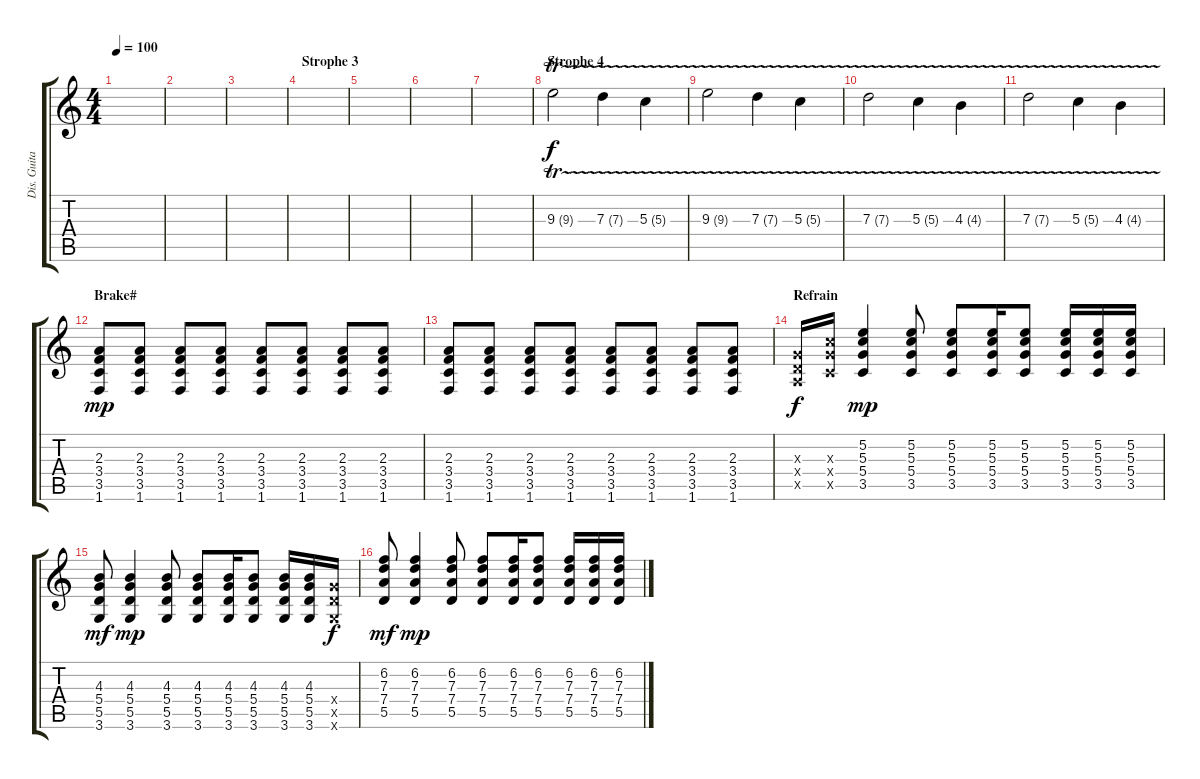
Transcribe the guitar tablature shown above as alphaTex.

\track ("Dis. Guitar" "Dis. Guita") {instrument overdrivenguitar}
\staff {score tabs}
\tuning (E4 B3 G3 D3 A2 E2) {hide}
\ts (4 4)
\tempo 100
\clef g2
\ks c
|
|
|
\section ("" "Strophe 3")
|
|
|
|
\section ("" "Strophe 4")
9.3{tr (9 16)}.2{dy f volume 9} 7.3{tr (7 16)}.4 5.3{tr (5 16)}.4 |
9.3{tr (9 16)}.2 7.3{tr (7 16)}.4 5.3{tr (5 16)}.4 |
7.3{tr (7 16)}.2 5.3{tr (5 16)}.4 4.3{tr (4 16)}.4 |
7.3{tr (7 16)}.2 5.3{tr (5 16)}.4 4.3{tr (4 16)}.4 |
\section ("" "Brake#")
(2.3 3.4 3.5 1.6).8{dy mp} (2.3 3.4 3.5 1.6).8 (2.3 3.4 3.5 1.6).8 (2.3 3.4 3.5 1.6).8 (2.3 3.4 3.5 1.6).8 (2.3 3.4 3.5 1.6).8 (2.3 3.4 3.5 1.6).8 (2.3 3.4 3.5 1.6).8 |
(2.3 3.4 3.5 1.6).8 (2.3 3.4 3.5 1.6).8 (2.3 3.4 3.5 1.6).8 (2.3 3.4 3.5 1.6).8 (2.3 3.4 3.5 1.6).8 (2.3 3.4 3.5 1.6).8{volume 11} (2.3 3.4 3.5 1.6).8{volume 12} (2.3 3.4 3.5 1.6).8{volume 13} |
\section ("" "Refrain")
(0.3{x} 0.4{x} 0.5{x}).16{dy f volume 12} (5.3{x} 5.4{x} 3.5{x}).16 (5.2 5.3 5.4 3.5).4{dy mp} (5.2 5.3 5.4 3.5).8 (5.2 5.3 5.4 3.5).8 (5.2 5.3 5.4 3.5).16 (5.2 5.3 5.4 3.5).8 (5.2 5.3 5.4 3.5).16 (5.2 5.3 5.4 3.5).16 (5.2 5.3 5.4 3.5).16 |
(4.3 5.4 5.5 3.6).8{dy mf} (4.3 5.4 5.5 3.6).4{dy mp} (4.3 5.4 5.5 3.6).8 (4.3 5.4 5.5 3.6).8 (4.3 5.4 5.5 3.6).16 (4.3 5.4 5.5 3.6).8 (4.3 5.4 5.5 3.6).16 (4.3 5.4 5.5 3.6).16 (5.4{x} 5.5{x} 3.6{x}).16{dy f} |
(6.2 7.3 7.4 5.5).8{dy mf} (6.2 7.3 7.4 5.5).4{dy mp} (6.2 7.3 7.4 5.5).8 (6.2 7.3 7.4 5.5).8 (6.2 7.3 7.4 5.5).16 (6.2 7.3 7.4 5.5).8 (6.2 7.3 7.4 5.5).16 (6.2 7.3 7.4 5.5).16 (6.2 7.3 7.4 5.5).16
